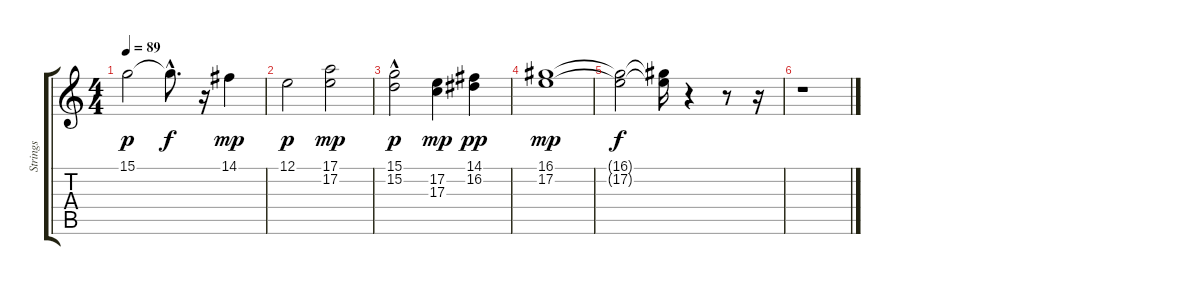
\track ("Strings" "Strings") {instrument stringensemble1}
\staff {score tabs}
\tuning (E4 B3 G3 D3 A2 E2) {hide}
\ts (4 4)
\tempo 89
\clef g2
\ks c
15.1.2{dy p} 15.1{hac t}.8{d dy f} r.16 14.1.4{dy mp} |
12.1.2{dy p} (17.1 17.2).2{dy mp} |
(15.1{hac} 15.2).2{dy p} (17.2 17.3).4{dy mp} (14.1 16.2).4{dy pp} |
(16.1 17.2).1{dy mp} |
(16.1{t} 17.2{t}).2{dy f} (16.1{t} 17.2{t}).16 r.4 r.8 r.16 |
r.1
